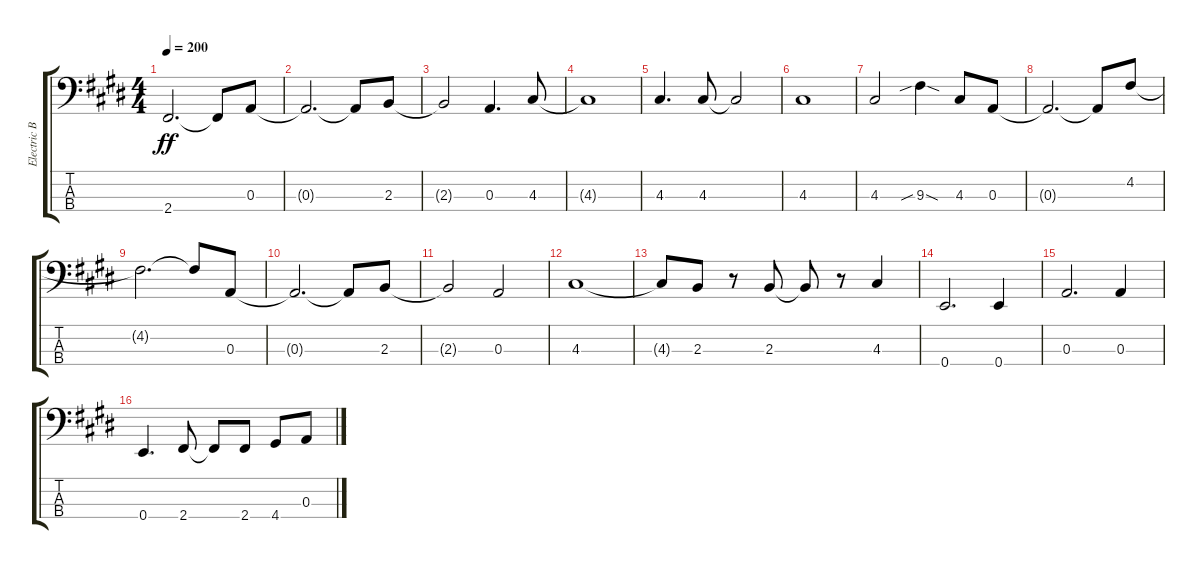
\track ("Electric Bass" "Electric B") {instrument electricbassfinger}
\staff {score tabs}
\tuning (G2 D2 A1 E1) {hide}
\ts (4 4)
\tempo 200
\clef f4
\ks c#minor
2.4{t}.2{d dy ff} 2.4{t}.8 0.3.8 |
0.3{t}.2{d} 0.3{t}.8 2.3.8 |
2.3{t}.2 0.3.4{d} 4.3.8 |
4.3{t}.1 |
4.3.4{d} 4.3.8 4.3{t}.2 |
4.3.1 |
4.3.2 9.3{sib sod}.4 4.3.8 0.3.8 |
0.3{t}.2{d} 0.3{t}.8 4.2.8 |
4.2{t}.2{d} 4.2{t}.8 0.3.8 |
0.3{t}.2{d} 0.3{t}.8 2.3.8 |
2.3{t}.2 0.3.2 |
4.3.1 |
4.3{t}.8 2.3.8 r.8 2.3.8 2.3{t}.8 r.8 4.3.4 |
0.4.2{d} 0.4.4 |
0.3.2{d} 0.3.4 |
0.4.4{d} 2.4.8 2.4{t}.8 2.4.8 4.4.8 0.3.8
